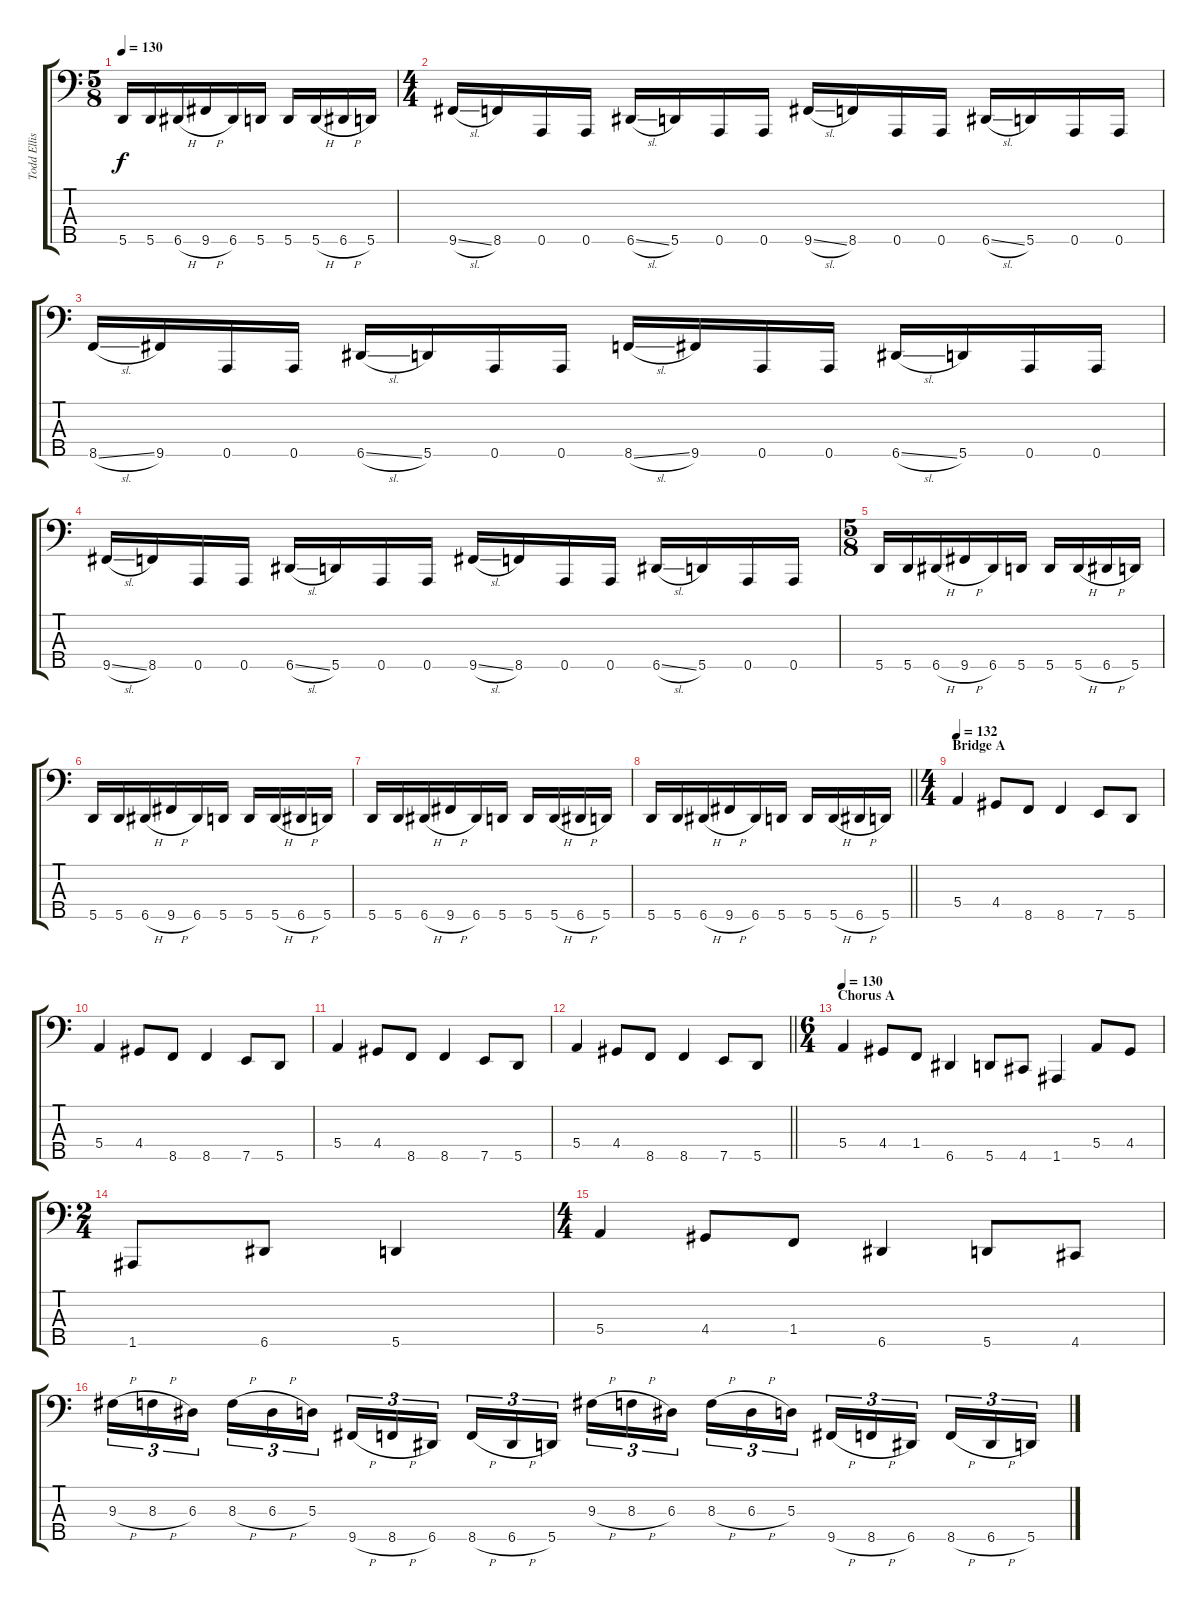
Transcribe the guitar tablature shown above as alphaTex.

\track ("Todd Ellis" "Todd Ellis") {instrument electricbassfinger}
\staff {score tabs}
\tuning (G2 D2 A1 E1 A0) {hide}
\ts (5 8)
\tempo 130
\clef f4
\ks c
5.5.16{dy f} 5.5.16 6.5{h}.16 9.5{h}.16 6.5.16 5.5.16 5.5.16 5.5{h}.16 6.5{h}.16 5.5.16 |
\ts (4 4)
9.5{sl}.16 8.5.16 0.5.16 0.5.16 6.5{sl}.16 5.5.16 0.5.16 0.5.16 9.5{sl}.16 8.5.16 0.5.16 0.5.16 6.5{sl}.16 5.5.16 0.5.16 0.5.16 |
8.5{sl}.16 9.5.16 0.5.16 0.5.16 6.5{sl}.16 5.5.16 0.5.16 0.5.16 8.5{sl}.16 9.5.16 0.5.16 0.5.16 6.5{sl}.16 5.5.16 0.5.16 0.5.16 |
9.5{sl}.16 8.5.16 0.5.16 0.5.16 6.5{sl}.16 5.5.16 0.5.16 0.5.16 9.5{sl}.16 8.5.16 0.5.16 0.5.16 6.5{sl}.16 5.5.16 0.5.16 0.5.16 |
\ts (5 8)
5.5.16 5.5.16 6.5{h}.16 9.5{h}.16 6.5.16 5.5.16 5.5.16 5.5{h}.16 6.5{h}.16 5.5.16 |
5.5.16 5.5.16 6.5{h}.16 9.5{h}.16 6.5.16 5.5.16 5.5.16 5.5{h}.16 6.5{h}.16 5.5.16 |
5.5.16 5.5.16 6.5{h}.16 9.5{h}.16 6.5.16 5.5.16 5.5.16 5.5{h}.16 6.5{h}.16 5.5.16 |
\barLineRight lightlight
5.5.16 5.5.16 6.5{h}.16 9.5{h}.16 6.5.16 5.5.16 5.5.16 5.5{h}.16 6.5{h}.16 5.5.16 |
\ts (4 4)
\section ("" "Bridge A")
\tempo 132
5.4.4 4.4.8 8.5.8 8.5.4 7.5.8 5.5.8 |
5.4.4 4.4.8 8.5.8 8.5.4 7.5.8 5.5.8 |
5.4.4 4.4.8 8.5.8 8.5.4 7.5.8 5.5.8 |
\barLineRight lightlight
5.4.4 4.4.8 8.5.8 8.5.4 7.5.8 5.5.8 |
\ts (6 4)
\section ("" "Chorus A")
\tempo 130
5.4.4 4.4.8 1.4.8 6.5.4 5.5.8 4.5.8 1.5.4 5.4.8 4.4.8 |
\ts (2 4)
1.5.8 6.5.8 5.5.4 |
\ts (4 4)
5.4.4 4.4.8 1.4.8 6.5.4 5.5.8 4.5.8 |
9.3{h}.16{tu (3 2)} 8.3{h}.16{tu (3 2)} 6.3.16{tu (3 2) beam splitsecondary} 8.3{h}.16{tu (3 2)} 6.3{h}.16{tu (3 2)} 5.3.16{tu (3 2)} 9.5{h}.16{tu (3 2)} 8.5{h}.16{tu (3 2)} 6.5.16{tu (3 2) beam splitsecondary} 8.5{h}.16{tu (3 2)} 6.5{h}.16{tu (3 2)} 5.5.16{tu (3 2)} 9.3{h}.16{tu (3 2)} 8.3{h}.16{tu (3 2)} 6.3.16{tu (3 2) beam splitsecondary} 8.3{h}.16{tu (3 2)} 6.3{h}.16{tu (3 2)} 5.3.16{tu (3 2)} 9.5{h}.16{tu (3 2)} 8.5{h}.16{tu (3 2)} 6.5.16{tu (3 2) beam splitsecondary} 8.5{h}.16{tu (3 2)} 6.5{h}.16{tu (3 2)} 5.5.16{tu (3 2)}
